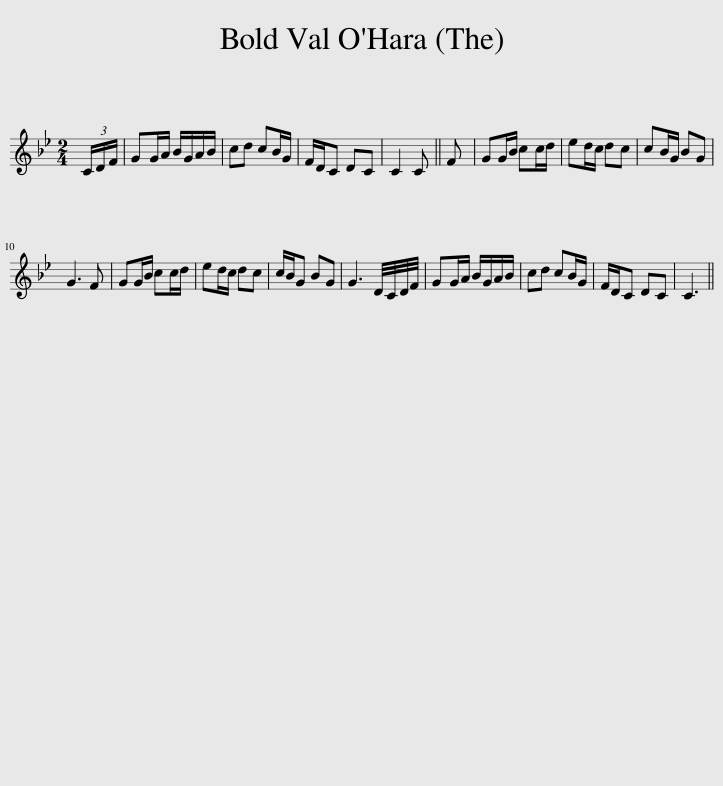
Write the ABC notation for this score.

X:1
L:1/8
M:2/4
I:linebreak $
K:Bb
V:1 treble
V:1
 (3C/D/F/ | GG/A/ B/G/A/B/ | cd cB/G/ | F/D/C DC | C2 C || %5
 F | GG/B/ cc/d/ | ed/c/ dc | cB/G/ BG |$ G3 F | %10
 GG/B/ cc/d/ | ed/c/ dc | c/B/G BG | G3 D/4C/4D/4F/4 | GG/A/ B/G/A/B/ | %15
 cd cB/G/ | F/D/C DC | C3 || %18
